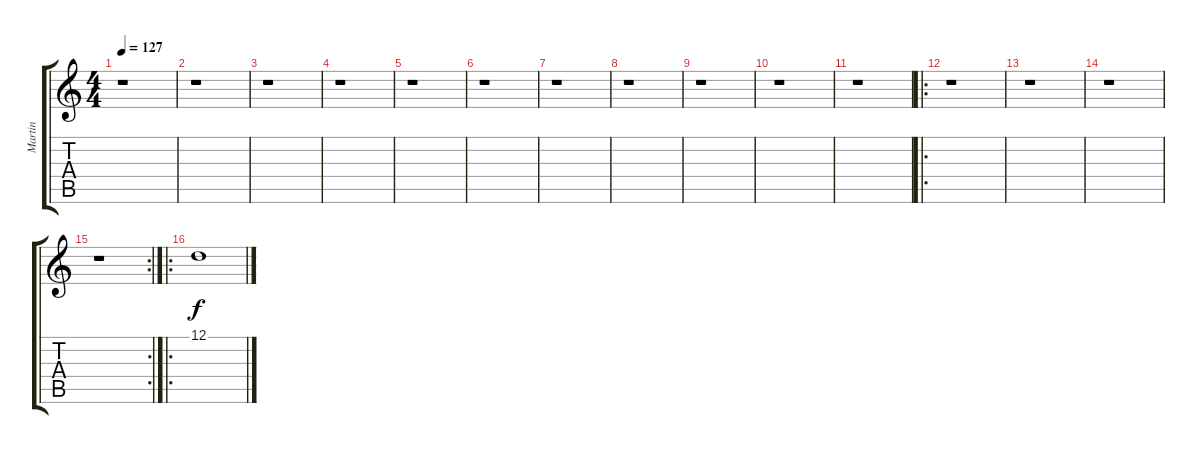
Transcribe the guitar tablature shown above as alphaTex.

\track ("Martin" "Martin") {instrument choiraahs}
\staff {score tabs}
\tuning (D4 A3 F3 C3 G2 D2) {hide}
\ts (4 4)
\tempo 127
\clef g2
\ks c
r.1{dy f} |
r.1 |
r.1 |
r.1 |
r.1 |
r.1 |
r.1 |
r.1 |
r.1 |
r.1 |
r.1 |
\ro
r.1 |
r.1 |
r.1 |
\rc 2
r.1 |
\ro
12.1.1
